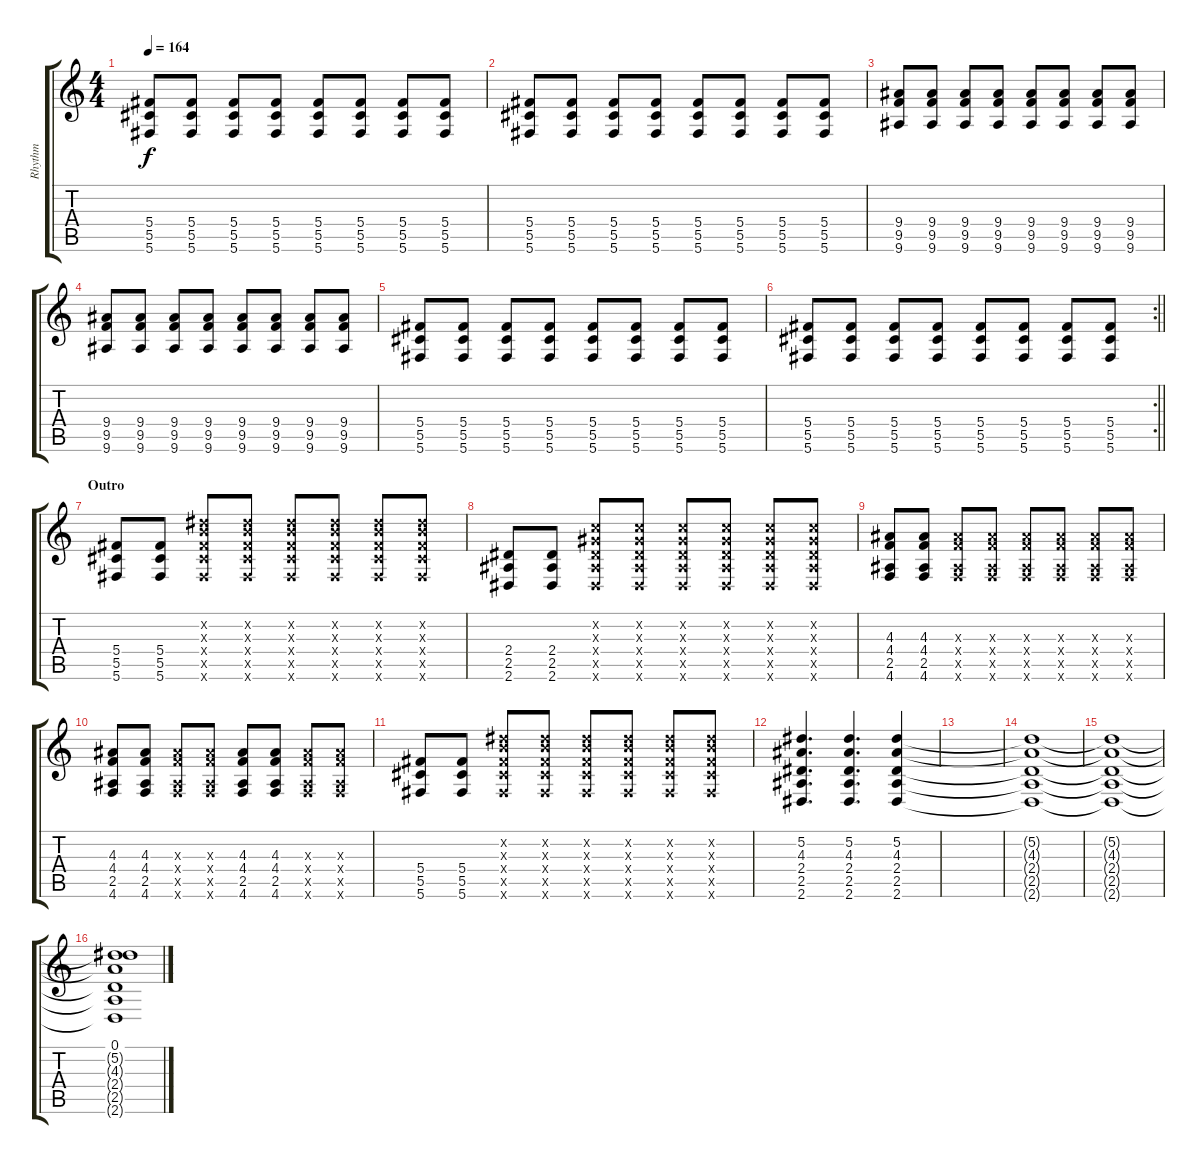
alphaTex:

\track ("Rhythm" "Rhythm") {instrument distortionguitar}
\staff {score tabs}
\tuning (Eb4 Bb3 Gb3 Db3 Ab2 Db2) {hide}
\ts (4 4)
\tempo 164
\clef g2
\ks c
(5.4 5.5 5.6).8{dy f} (5.4 5.5 5.6).8 (5.4 5.5 5.6).8 (5.4 5.5 5.6).8 (5.4 5.5 5.6).8 (5.4 5.5 5.6).8 (5.4 5.5 5.6).8 (5.4 5.5 5.6).8 |
(5.4 5.5 5.6).8 (5.4 5.5 5.6).8 (5.4 5.5 5.6).8 (5.4 5.5 5.6).8 (5.4 5.5 5.6).8 (5.4 5.5 5.6).8 (5.4 5.5 5.6).8 (5.4 5.5 5.6).8 |
(9.4 9.5 9.6).8 (9.4 9.5 9.6).8 (9.4 9.5 9.6).8 (9.4 9.5 9.6).8 (9.4 9.5 9.6).8 (9.4 9.5 9.6).8 (9.4 9.5 9.6).8 (9.4 9.5 9.6).8 |
(9.4 9.5 9.6).8 (9.4 9.5 9.6).8 (9.4 9.5 9.6).8 (9.4 9.5 9.6).8 (9.4 9.5 9.6).8 (9.4 9.5 9.6).8 (9.4 9.5 9.6).8 (9.4 9.5 9.6).8 |
(5.4 5.5 5.6).8 (5.4 5.5 5.6).8 (5.4 5.5 5.6).8 (5.4 5.5 5.6).8 (5.4 5.5 5.6).8 (5.4 5.5 5.6).8 (5.4 5.5 5.6).8 (5.4 5.5 5.6).8 |
\rc 2
\barLineRight lightlight
(5.4 5.5 5.6).8 (5.4 5.5 5.6).8 (5.4 5.5 5.6).8 (5.4 5.5 5.6).8 (5.4 5.5 5.6).8 (5.4 5.5 5.6).8 (5.4 5.5 5.6).8 (5.4 5.5 5.6).8 |
\section ("" "Outro")
(5.4 5.5 5.6).8{volume 14} (5.4 5.5 5.6).8 (5.2{x} 5.3{x} 5.4{x} 5.5{x} 5.6{x}).8 (5.2{x} 5.3{x} 5.4{x} 5.5{x} 5.6{x}).8 (5.2{x} 5.3{x} 5.4{x} 5.5{x} 5.6{x}).8 (5.2{x} 5.3{x} 5.4{x} 5.5{x} 5.6{x}).8 (5.2{x} 5.3{x} 5.4{x} 5.5{x} 5.6{x}).8 (5.2{x} 5.3{x} 5.4{x} 5.5{x} 5.6{x}).8 |
(2.4 2.5 2.6).8 (2.4 2.5 2.6).8 (2.2{x} 2.3{x} 2.4{x} 2.5{x} 2.6{x}).8 (2.2{x} 2.3{x} 2.4{x} 2.5{x} 2.6{x}).8 (2.2{x} 2.3{x} 2.4{x} 2.5{x} 2.6{x}).8 (2.2{x} 2.3{x} 2.4{x} 2.5{x} 2.6{x}).8 (2.2{x} 2.3{x} 2.4{x} 2.5{x} 2.6{x}).8 (2.2{x} 2.3{x} 2.4{x} 2.5{x} 2.6{x}).8 |
(4.3 4.4 2.5 4.6).8 (4.3 4.4 2.5 4.6).8 (4.3{x} 4.4{x} 2.5{x} 4.6{x}).8 (4.3{x} 4.4{x} 2.5{x} 4.6{x}).8 (4.3{x} 4.4{x} 2.5{x} 4.6{x}).8 (4.3{x} 4.4{x} 2.5{x} 4.6{x}).8 (4.3{x} 4.4{x} 2.5{x} 4.6{x}).8 (4.3{x} 4.4{x} 2.5{x} 4.6{x}).8 |
(4.3 4.4 2.5 4.6).8 (4.3 4.4 2.5 4.6).8 (4.3{x} 4.4{x} 2.5{x} 4.6{x}).8 (4.3{x} 4.4{x} 2.5{x} 4.6{x}).8 (4.3 4.4 2.5 4.6).8 (4.3 4.4 2.5 4.6).8 (4.3{x} 4.4{x} 2.5{x} 4.6{x}).8 (4.3{x} 4.4{x} 2.5{x} 4.6{x}).8 |
(5.4 5.5 5.6).8 (5.4 5.5 5.6).8 (5.2{x} 5.3{x} 5.4{x} 5.5{x} 5.6{x}).8 (5.2{x} 5.3{x} 5.4{x} 5.5{x} 5.6{x}).8 (5.2{x} 5.3{x} 5.4{x} 5.5{x} 5.6{x}).8 (5.2{x} 5.3{x} 5.4{x} 5.5{x} 5.6{x}).8 (5.2{x} 5.3{x} 5.4{x} 5.5{x} 5.6{x}).8 (5.2{x} 5.3{x} 5.4{x} 5.5{x} 5.6{x}).8 |
(5.2 4.3 2.4 2.5 2.6).4{d} (5.2 4.3 2.4 2.5 2.6).4{d} (5.2 4.3 2.4 2.5 2.6).4 |
|
(5.2{t} 4.3{t} 2.4{t} 2.5{t} 2.6{t}).1 |
(5.2{t} 4.3{t} 2.4{t} 2.5{t} 2.6{t}).1 |
(0.1 5.2{t} 4.3{t} 2.4{t} 2.5{t} 2.6{t}).1
